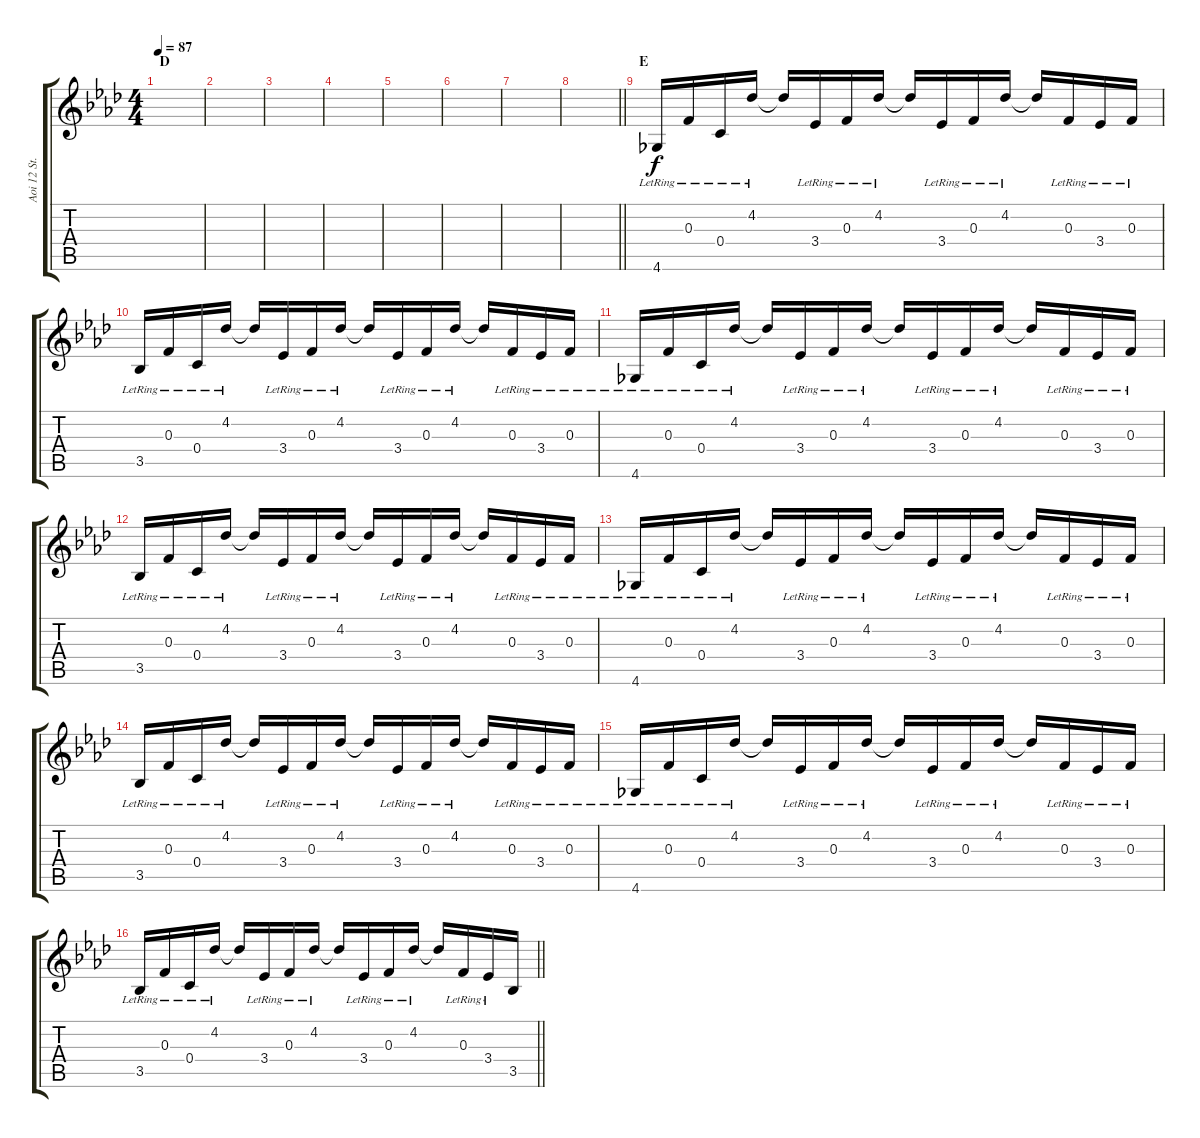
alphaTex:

\track ("Aoi 12 St." "Aoi 12 St.") {instrument acousticguitarsteel}
\staff {score tabs}
\tuning (D4 A3 F3 C3 G2 D2) {hide}
\ts (4 4)
\section ("" "D")
\tempo 87
\clef g2
\ks ab
|
|
|
|
|
|
|
\barLineRight lightlight
|
\section ("" "E")
4.6{lr}.16{balance 0} 0.3{lr}.16 0.4{lr}.16 4.2{lr}.16 4.2{t}.16 3.4{lr}.16 0.3{lr}.16 4.2{lr}.16 4.2{t}.16 3.4{lr}.16 0.3{lr}.16 4.2{lr}.16 4.2{t}.16 0.3{lr}.16 3.4{lr}.16 0.3{lr}.16 |
3.5{lr}.16 0.3{lr}.16 0.4{lr}.16 4.2{lr}.16 4.2{t}.16 3.4{lr}.16 0.3{lr}.16 4.2{lr}.16 4.2{t}.16 3.4{lr}.16 0.3{lr}.16 4.2{lr}.16 4.2{t}.16 0.3{lr}.16 3.4{lr}.16 0.3{lr}.16 |
4.6{lr}.16 0.3{lr}.16 0.4{lr}.16 4.2{lr}.16 4.2{t}.16 3.4{lr}.16 0.3{lr}.16 4.2{lr}.16 4.2{t}.16 3.4{lr}.16 0.3{lr}.16 4.2{lr}.16 4.2{t}.16 0.3{lr}.16 3.4{lr}.16 0.3{lr}.16 |
3.5{lr}.16 0.3{lr}.16 0.4{lr}.16 4.2{lr}.16 4.2{t}.16 3.4{lr}.16 0.3{lr}.16 4.2{lr}.16 4.2{t}.16 3.4{lr}.16 0.3{lr}.16 4.2{lr}.16 4.2{t}.16 0.3{lr}.16 3.4{lr}.16 0.3{lr}.16 |
4.6{lr}.16 0.3{lr}.16 0.4{lr}.16 4.2{lr}.16 4.2{t}.16 3.4{lr}.16 0.3{lr}.16 4.2{lr}.16 4.2{t}.16 3.4{lr}.16 0.3{lr}.16 4.2{lr}.16 4.2{t}.16 0.3{lr}.16 3.4{lr}.16 0.3{lr}.16 |
3.5{lr}.16 0.3{lr}.16 0.4{lr}.16 4.2{lr}.16 4.2{t}.16 3.4{lr}.16 0.3{lr}.16 4.2{lr}.16 4.2{t}.16 3.4{lr}.16 0.3{lr}.16 4.2{lr}.16 4.2{t}.16 0.3{lr}.16 3.4{lr}.16 0.3{lr}.16 |
4.6{lr}.16 0.3{lr}.16 0.4{lr}.16 4.2{lr}.16 4.2{t}.16 3.4{lr}.16 0.3{lr}.16 4.2{lr}.16 4.2{t}.16 3.4{lr}.16 0.3{lr}.16 4.2{lr}.16 4.2{t}.16 0.3{lr}.16 3.4{lr}.16 0.3{lr}.16 |
\barLineRight lightlight
3.5{lr}.16 0.3{lr}.16 0.4{lr}.16 4.2{lr}.16 4.2{t}.16 3.4{lr}.16 0.3{lr}.16 4.2{lr}.16 4.2{t}.16 3.4{lr}.16 0.3{lr}.16 4.2{lr}.16 4.2{t}.16 0.3{lr}.16 3.4{lr}.16 3.5.16
